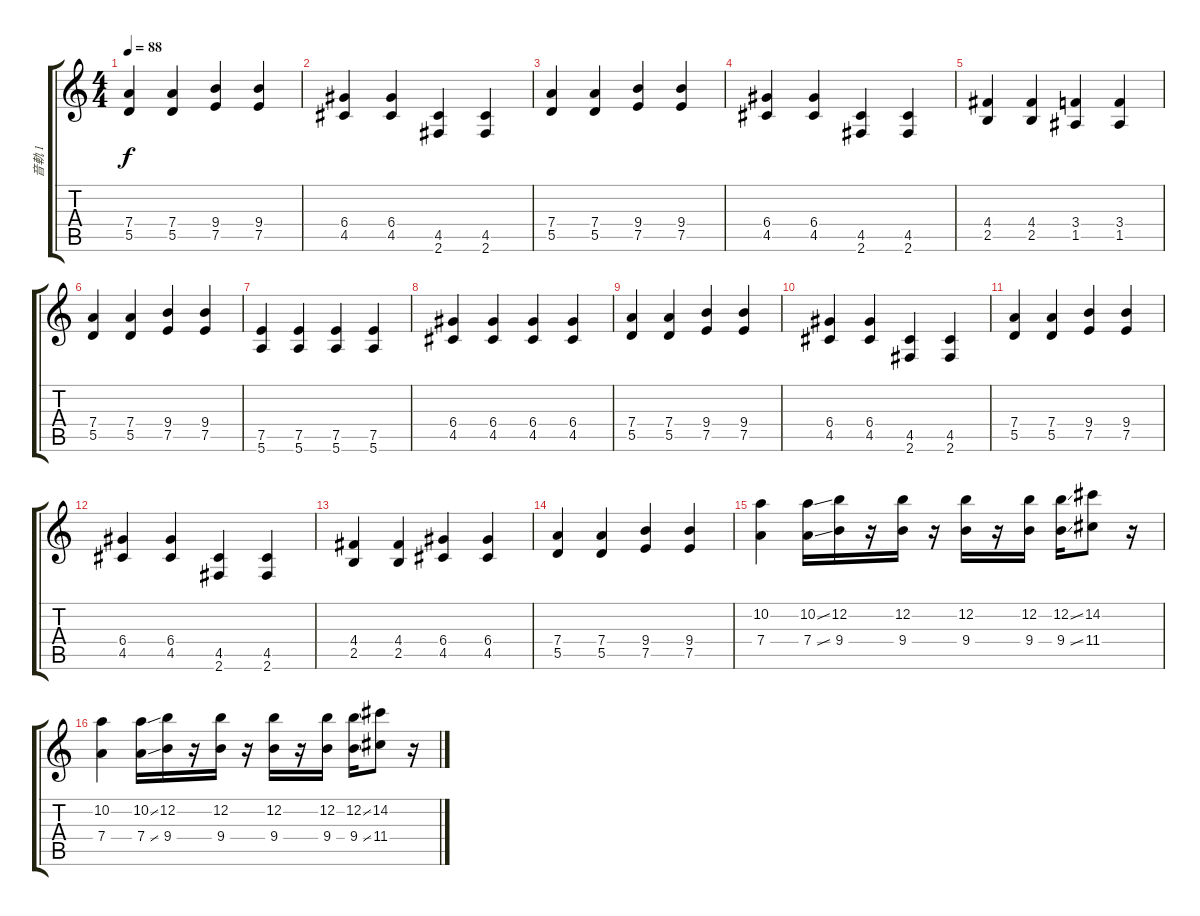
\track ("音軌 1" "音軌 1") {instrument electricguitarjazz}
\staff {score tabs}
\tuning (E4 B3 G3 D3 A2 E2) {hide}
\ts (4 4)
\tempo 88
\clef g2
\ks c
(7.4 5.5).4{dy f} (7.4 5.5).4 (9.4 7.5).4 (9.4 7.5).4 |
(6.4 4.5).4 (6.4 4.5).4 (4.5 2.6).4 (4.5 2.6).4 |
(7.4 5.5).4 (7.4 5.5).4 (9.4 7.5).4 (9.4 7.5).4 |
(6.4 4.5).4 (6.4 4.5).4 (4.5 2.6).4 (4.5 2.6).4 |
(4.4 2.5).4 (4.4 2.5).4 (3.4 1.5).4 (3.4 1.5).4 |
(7.4 5.5).4 (7.4 5.5).4 (9.4 7.5).4 (9.4 7.5).4 |
(7.5 5.6).4 (7.5 5.6).4 (7.5 5.6).4 (7.5 5.6).4 |
(6.4 4.5).4 (6.4 4.5).4 (6.4 4.5).4 (6.4 4.5).4 |
(7.4 5.5).4 (7.4 5.5).4 (9.4 7.5).4 (9.4 7.5).4 |
(6.4 4.5).4 (6.4 4.5).4 (4.5 2.6).4 (4.5 2.6).4 |
(7.4 5.5).4 (7.4 5.5).4 (9.4 7.5).4 (9.4 7.5).4 |
(6.4 4.5).4 (6.4 4.5).4 (4.5 2.6).4 (4.5 2.6).4 |
(4.4 2.5).4 (4.4 2.5).4 (6.4 4.5).4 (6.4 4.5).4 |
(7.4 5.5).4 (7.4 5.5).4 (9.4 7.5).4 (9.4 7.5).4 |
(10.2 7.4).4 (10.2{ss} 7.4{ss}).16 (12.2 9.4).16 r.16 (12.2 9.4).16 r.16 (12.2 9.4).16 r.16 (12.2 9.4).16 (12.2{ss} 9.4{ss}).16 (14.2 11.4).8 r.16 |
(10.2 7.4).4 (10.2{ss} 7.4{ss}).16 (12.2 9.4).16 r.16 (12.2 9.4).16 r.16 (12.2 9.4).16 r.16 (12.2 9.4).16 (12.2{ss} 9.4{ss}).16 (14.2 11.4).8 r.16
